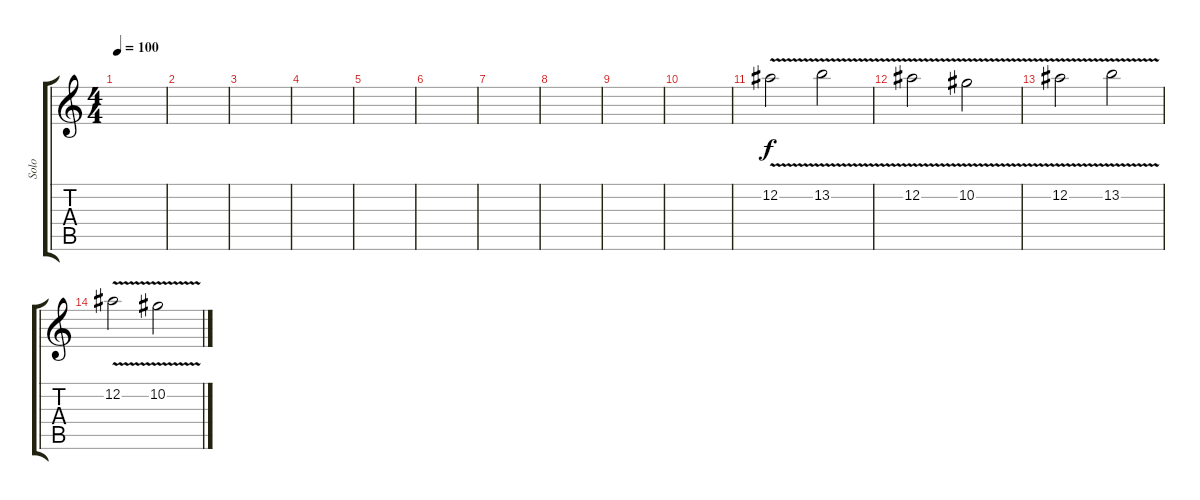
\track ("Solo" "Solo") {instrument distortionguitar}
\staff {score tabs}
\tuning (Eb4 Bb3 Gb3 Db3 Ab2 Eb2) {hide}
\ts (4 4)
\tempo 100
\clef g2
\ks c
|
|
|
|
|
|
|
|
|
|
12.2{v}.2 13.2{v}.2 |
12.2{v}.2 10.2{v}.2 |
12.2{v}.2 13.2{v}.2 |
12.2{v}.2 10.2{v}.2
